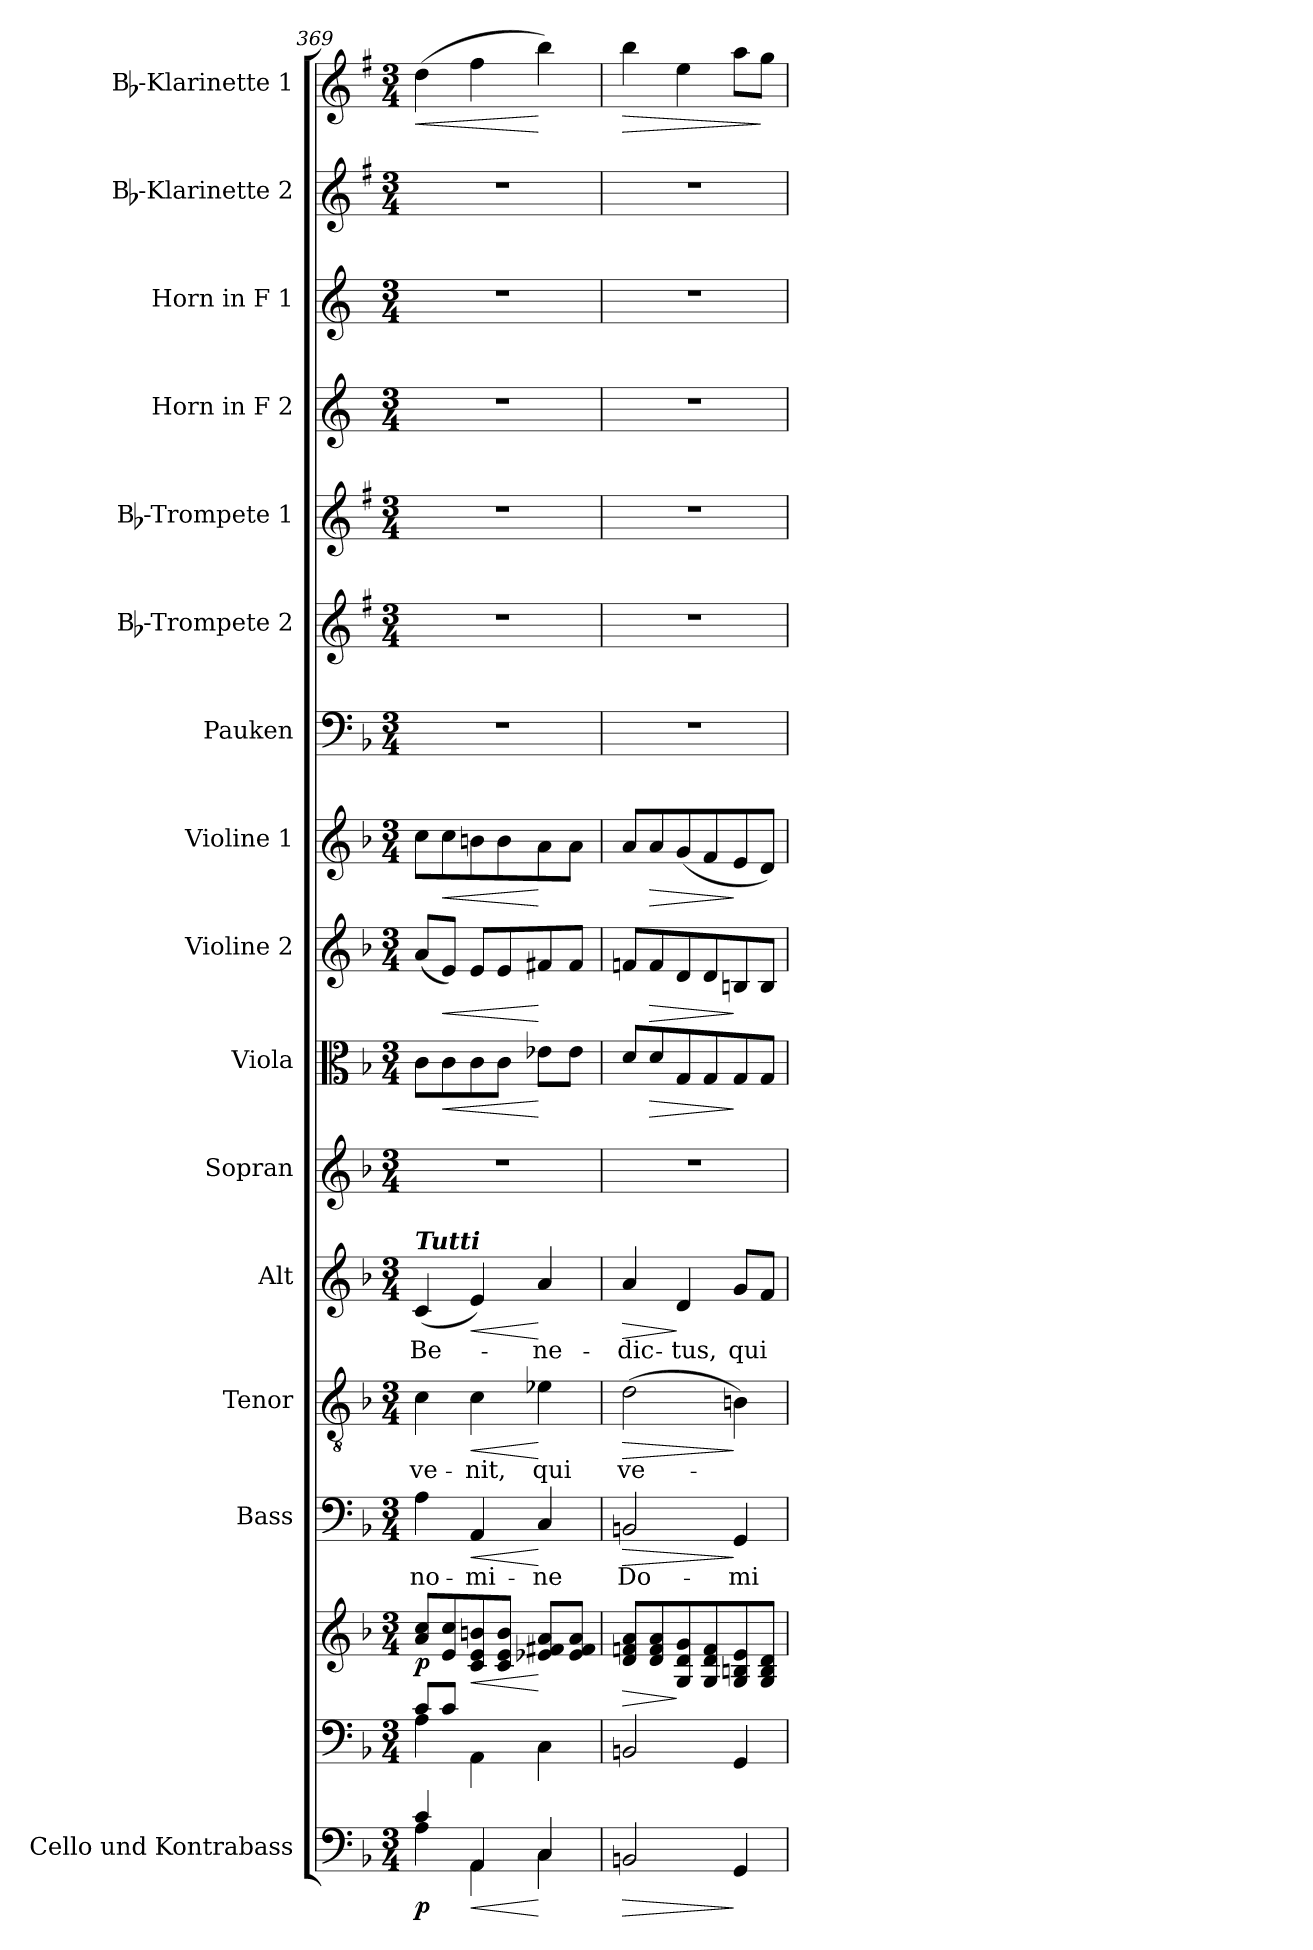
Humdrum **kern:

**kern	**dynam	**kern	**kern	**dynam	**kern	**text	**dynam	**kern	**text	**dynam	**kern	**text	**dynam	**kern	**kern	**dynam	**kern	**dynam	**kern	**dynam	**kern	**kern	**kern	**kern	**kern	**kern	**kern	**dynam
*part16	*part16	*part15	*part15	*part15	*part14	*part14	*part14	*part13	*part13	*part13	*part12	*part12	*part12	*part11	*part10	*part10	*part9	*part9	*part8	*part8	*part7	*part6	*part5	*part4	*part3	*part2	*part1	*part1
*staff17	*staff17	*staff16	*staff15	*staff15/16	*staff14	*staff14	*staff14	*staff13	*staff13	*staff13	*staff12	*staff12	*staff12	*staff11	*staff10	*staff10	*staff9	*staff9	*staff8	*staff8	*staff7	*staff6	*staff5	*staff4	*staff3	*staff2	*staff1	*staff1
*I"Cello und Kontrabass	*	*	*	*	*I"Bass	*	*	*I"Tenor	*	*	*I"Alt	*	*	*I"Sopran	*I"Viola	*	*I"Violine 2	*	*I"Violine 1	*	*I"Pauken	*I"Bb-Trompete 2	*I"Bb-Trompete 1	*I"Horn in F 2	*I"Horn in F 1	*I"Bb-Klarinette 2	*I"Bb-Klarinette 1	*
*I'Kb.	*	*	*	*	*I'B.	*	*	*I'T.	*	*	*I'A.	*	*	*I'S.	*I'Vla.	*	*I'Vl. 2	*	*I'Vl. 1	*	*I'Pk.	*I'Bb Trp. 2	*I'Bb Trp. 1	*	*	*I'Bb Kl. 2	*I'Bb Kl. 1	*
*clefF4	*	*clefF4	*clefG2	*	*clefF4	*	*	*clefGv2	*	*	*clefG2	*	*	*clefG2	*clefC3	*	*clefG2	*	*clefG2	*	*clefF4	*clefG2	*clefG2	*clefG2	*clefG2	*clefG2	*clefG2	*
*ITrd7c12	*	*	*	*	*	*	*	*	*	*	*	*	*	*	*	*	*	*	*	*	*	*ITrd1c2	*ITrd1c2	*ITrd4c7	*ITrd4c7	*ITrd1c2	*ITrd1c2	*
*k[b-]	*	*k[b-]	*k[b-]	*	*k[b-]	*	*	*k[b-]	*	*	*k[b-]	*	*	*k[b-]	*k[b-]	*	*k[b-]	*	*k[b-]	*	*k[b-]	*k[b-]	*k[b-]	*k[b-]	*k[b-]	*k[b-]	*k[b-]	*
*F:	*	*F:	*F:	*	*F:	*	*	*F:	*	*	*F:	*	*	*F:	*F:	*	*F:	*	*F:	*	*F:	*F:	*F:	*F:	*F:	*F:	*F:	*
*M3/4	*	*M3/4	*M3/4	*	*M3/4	*	*	*M3/4	*	*	*M3/4	*	*	*M3/4	*M3/4	*	*M3/4	*	*M3/4	*	*M3/4	*M3/4	*M3/4	*M3/4	*M3/4	*M3/4	*M3/4	*
=369	=369	=369	=369	=369	=369	=369	=369	=369	=369	=369	=369	=369	=369	=369	=369	=369	=369	=369	=369	=369	=369	=369	=369	=369	=369	=369	=369	=369
*^	*	*^	*	*	*	*	*	*	*	*	*	*	*	*	*	*	*	*	*	*	*	*	*	*	*	*	*	*
!	!	!	!	!	!	!	!	!	!	!	!	!	!LO:TX:a:Bi:t=Tutti	!	!	!	!	!	!	!	!	!	!	!	!	!	!	!	!	!
!	!	!LO:DY:b	!	!	!	!LO:DY:b	!	!LO:LY:b	!	!	!LO:LY:b	!	!	!LO:LY:b	!	!	!	!	!	!	!	!	!	!	!	!	!	!	!	!LO:HP:b
4C/	4AA\	p	8c/L	4A\	8a/ 8cc/L	p	4A\	no-	.	4c\	ve-	.	(<4c/	Be-	.	2.r	8c\L	.	(<8a/L	.	8cc\L	.	2.r	2.r	2.r	2.r	2.r	2.r	(>4cc\	<
!	!	!	!	!	!	!	!	!	!	!	!	!	!	!	!	!	!	!LO:HP:b	!	!LO:HP:b	!	!LO:HP:b	!	!	!	!	!	!	!	!
.	.	.	8c/J	.	8e/ 8cc/	.	.	.	.	.	.	.	.	.	.	.	8c\	<	8e/J)	<	8cc\	<	.	.	.	.	.	.	.	.
!	!	!LO:HP:b	!	!	!	!LO:HP:b	!	!LO:LY:b	!LO:HP:b	!	!LO:LY:b	!LO:HP:b	!	!	!LO:HP:b	!	!	!	!	!	!	!	!	!	!	!	!	!	!	!
4AAA/	4AAA\	<	4ryy	4AA\	8c/ 8e/ 8bn/	<	4AA/	-mi-	<	4c\	-nit,	<	4e/)	.	<	.	8c\	.	8e/L	.	8bn\	.	.	.	.	.	.	.	4ee\	.
.	.	.	.	.	8c/ 8e/ 8b/J	.	.	.	.	.	.	.	.	.	.	.	8c\J	.	8e/	.	8b\	.	.	.	.	.	.	.	.	.
!	!	!	!	!	!	!	!	!LO:LY:b	!	!	!LO:LY:b	!	!	!LO:LY:b	!	!	!	!	!	!	!	!	!	!	!	!	!	!	!	!
4CC/	4CC\	[	4ryy	4C\	8e-X/ 8f#X/ 8a/L	[	4C/	-ne	[	4e-X\	qui	[	4a/	-ne-	[	.	8e-X\L	[	8f#X/	[	8a\	[	.	.	.	.	.	.	4aa\)	[
.	.	.	.	.	8e-/ 8f#/ 8a/J	.	.	.	.	.	.	.	.	.	.	.	8e-\J	.	8f#/J	.	8a\J	.	.	.	.	.	.	.	.	.
*v	*v	*	*	*	*	*	*	*	*	*	*	*	*	*	*	*	*	*	*	*	*	*	*	*	*	*	*	*	*	*
*	*	*v	*v	*	*	*	*	*	*	*	*	*	*	*	*	*	*	*	*	*	*	*	*	*	*	*	*	*	*
=370	=370	=370	=370	=370	=370	=370	=370	=370	=370	=370	=370	=370	=370	=370	=370	=370	=370	=370	=370	=370	=370	=370	=370	=370	=370	=370	=370	=370
!	!LO:HP:b	!	!	!LO:HP:b	!	!LO:LY:b	!LO:HP:b	!	!LO:LY:b	!LO:HP:b	!	!LO:LY:b	!LO:HP:b	!	!	!	!	!	!	!	!	!	!	!	!	!	!	!LO:HP:b
2BBBn/	>	2BBn/	8d/ 8fn/ 8a/L	>	2BBn/	Do-	>	(>2d\	ve-	>	4a/	-dic-	>	2.r	8d/L	.	8fn/L	.	8a/L	.	2.r	2.r	2.r	2.r	2.r	2.r	4aa\	>
!	!	!	!	!	!	!	!	!	!	!	!	!	!	!	!	!LO:HP:b	!	!LO:HP:b	!	!LO:HP:b	!	!	!	!	!	!	!	!
.	.	.	8d/ 8f/ 8a/	.	.	.	.	.	.	.	.	.	.	.	8d/	>	8f/	>	8a/	>	.	.	.	.	.	.	.	.
!	!	!	!	!	!	!	!	!	!	!	!	!LO:LY:b	!	!	!	!	!	!	!	!	!	!	!	!	!	!	!	!
.	.	.	8G/ 8d/ 8g/	]	.	.	.	.	.	.	4d/	-tus,	]	.	8G/	.	8d/	.	(<8g/	.	.	.	.	.	.	.	4dd\	.
.	.	.	8G/ 8d/ 8f/	.	.	.	.	.	.	.	.	.	.	.	8G/	.	8d/	.	8f/	.	.	.	.	.	.	.	.	.
!	!	!	!	!	!	!LO:LY:b	!	!	!	!	!	!LO:LY:b	!	!	!	!	!	!	!	!	!	!	!	!	!	!	!	!
4GGG/	]	4GG/	8G/ 8Bn/ 8e/	.	4GG/	-mi-	]	4Bn\)	.	]	8g/L	qui	.	.	8G/	]	8Bn/	]	8e/	]	.	.	.	.	.	.	8gg\L	.
.	.	.	8G/ 8B/ 8d/J	.	.	.	.	.	.	.	8f/J	.	.	.	8G/J	.	8B/J	.	8d/J)	.	.	.	.	.	.	.	8ff\J	]
=	=	=	=	=	=	=	=	=	=	=	=	=	=	=	=	=	=	=	=	=	=	=	=	=	=	=	=	=
*-	*-	*-	*-	*-	*-	*-	*-	*-	*-	*-	*-	*-	*-	*-	*-	*-	*-	*-	*-	*-	*-	*-	*-	*-	*-	*-	*-	*-
